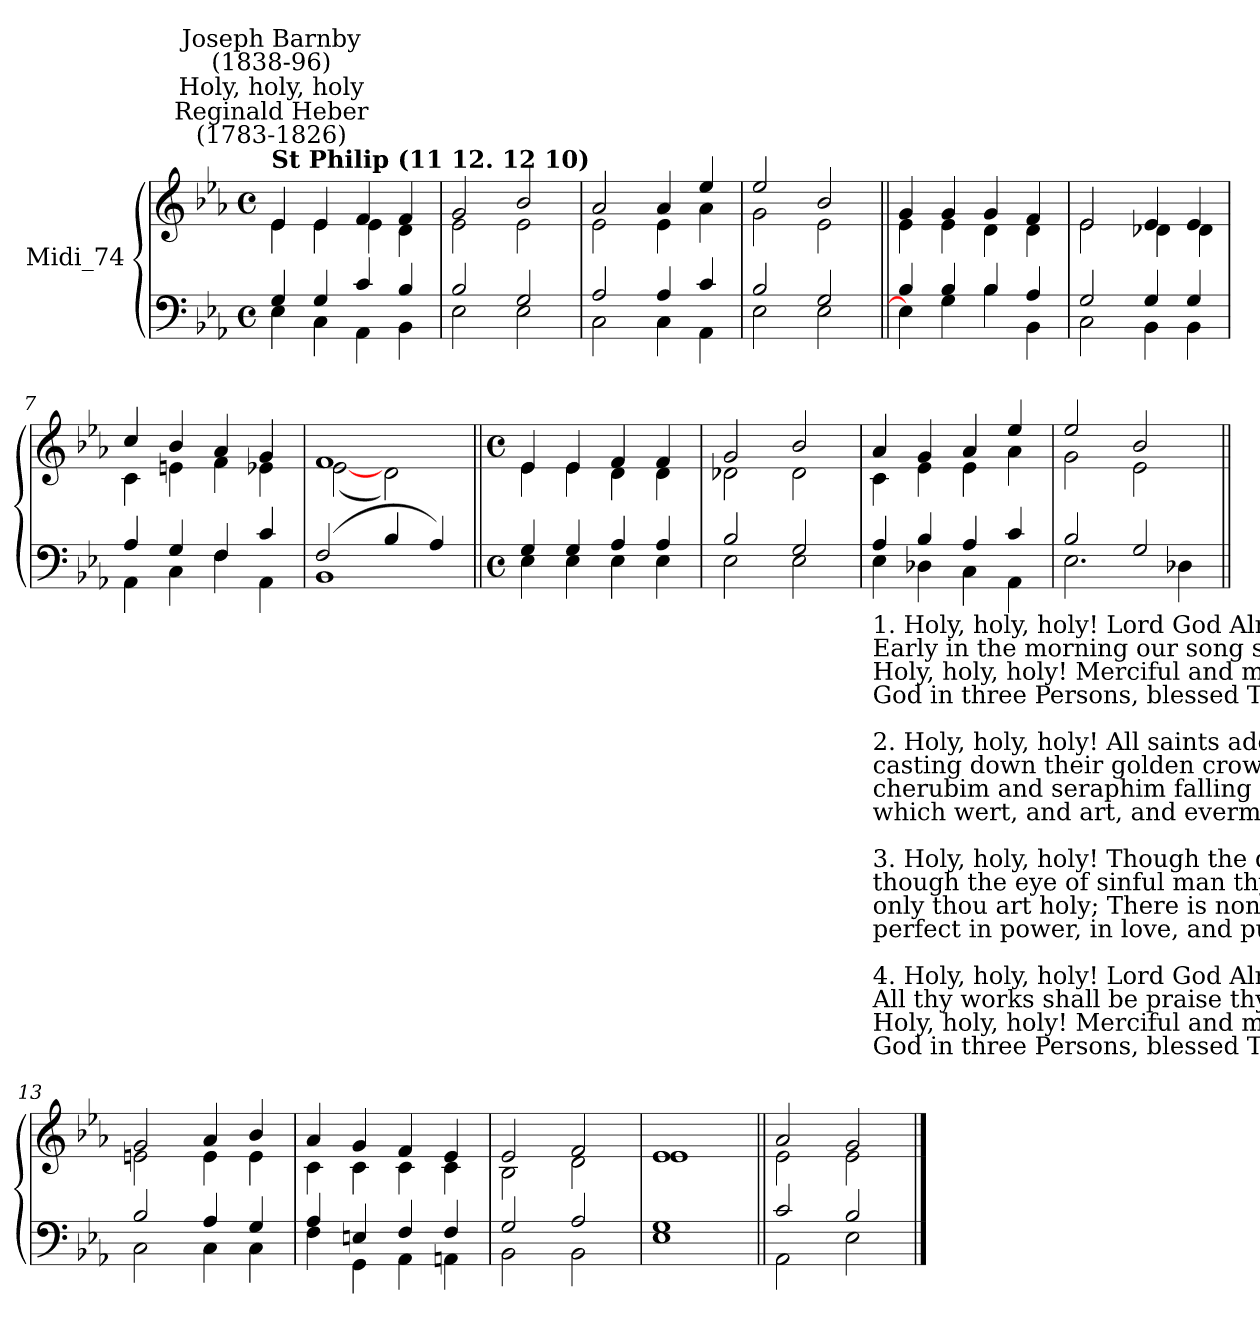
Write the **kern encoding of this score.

**kern	**kern
*part2	*part1
*staff2	*staff1
*I"Midi_74	*I"Midi_74
*clefF4	*clefG2
*k[b-e-a-]	*k[b-e-a-]
*E-:	*E-:
*M4/4	*M4/4
*met(c)	*met(c)
=1	=1
*^	*^
!	!	!LO:TX:a:B:t=St Philip (11 12. 12 10)	!
!	!	!LO:TX:a:cj:t=Reginald Heber\n(1783-1826)	!
!	!	!LO:TX:a:cj:t=Holy, holy, holy	!
!	!	!LO:TX:a:cj:t=Joseph Barnby\n(1838-96)	!
4G/	4E-\	4e-/	4e-\
4G/	4C\	4e-/	4e-\
4c/	4AA-\	4f/	4e-\
4B-/	4BB-\	4f/	4d\
=2	=2	=2	=2
2B-/	2E-\	2g/	2e-\
2G/	2E-\	2b-/	2e-\
=3	=3	=3	=3
2A-/	2C\	2a-/	2e-\
4A-/	4C\	4a-/	4e-\
4c/	4AA-\	4ee-/	4a-\
=4	=4	=4	=4
2B-/	2E-\	2ee-/	2g\
2G/	2E-\	2b-/	2e-\
=5||	=5||	=5||	=5||
4B-/	4E-\]	4g/	4e-\
4B-/	4G\	4g/	4e-\
4B-/	4B-\	4g/	4d\
4A-/	4BB-\	4f/	4d\
=6	=6	=6	=6
2G/	2C\	2e-/	2e-\
4G/	4BB-\	4e-/	4d-X\
4G/	4BB-\	4e-/	4d-\
=7	=7	=7	=7
4A-/	4AA-\	4cc/	4c\
4G/	4C\	4b-/	4en\
4F/	4F\	4a-/	4f\
4c/	4AA-\	4g/	4e-X\
=8	=8	=8	=8
(>2F/	1BB-\	1f/	(<[2e-\
4B-/	.	.	2d\)
4A-/)	.	.	.
!!LO:LB:g=z	!!
=9||	=9||	=9||	=9||
*M4/4	*	*M4/4	*
*met(c)	*	*met(c)	*
4G/	4E-\	4e-/	4e-\
4G/	4E-\	4e-/	4e-\
4A-/	4E-\	4f/	4d\
4A-/	4E-\	4f/	4d\
=10	=10	=10	=10
2B-/	2E-\	2g/	2d-X\
2G/	2E-\	2b-/	2d-\
=11	=11	=11	=11
!LO:TX:b:t=1. Holy, holy, holy! Lord God Almighty! \nEarly in the morning our song shall rise to thee. \nHoly, holy, holy! Merciful and mighty,\nGod in three Persons, blessed Trinity. \n\n2. Holy, holy, holy! All saints adore thee,\ncasting down their golden crowns around the glassy sea; \ncherubim and seraphim falling down before thee,\nwhich wert, and art, and evermore shalt be. \n\n3. Holy, holy, holy! Though the darkness hide thee,\nthough the eye of sinful man thy glory may not see,\nonly thou art holy; There is none beside thee,\nperfect in power, in love, and purity. \n\n4. Holy, holy, holy! Lord God Almighty!\nAll thy works shall be praise thy Name, in earth, and sky, and sea; \nHoly, holy, holy! Merciful and mighty, \nGod in three Persons, blessed Trinity.	!	!	!
4A-/	4E-\	4a-/	4c\
4B-/	4D-X\	4g/	4e-\
4A-/	4C\	4a-/	4e-\
4c/	4AA-\	4ee-/	4a-\
=12	=12	=12	=12
2B-/	2.E-\	2ee-/	2g\
2G/	.	2b-/	2e-\
.	4D-X\	.	.
=13||	=13||	=13||	=13||
2B-/	2C\	2g/	2en\
4A-/	4C\	4a-/	4e\
4G/	4C\	4b-/	4e\
=14	=14	=14	=14
4A-/	4F\	4a-/	4c\
4En/	4GG\	4g/	4c\
4F/	4AA-\	4f/	4c\
4F/	4AAn\	4e-/	4c\
=15	=15	=15	=15
2G/	2BB-\	2e-/	2B-\
2A-/	2BB-\	2f/	2d\
=16	=16	=16	=16
1G/	1E-\	1e-/	1e-\
=17||	=17||	=17||	=17||
2c/	2AA-\	2a-/	2e-\
2B-/	2E-\	2g/	2e-\
*v	*v	*	*
*	*v	*v
==	==
*-	*-
